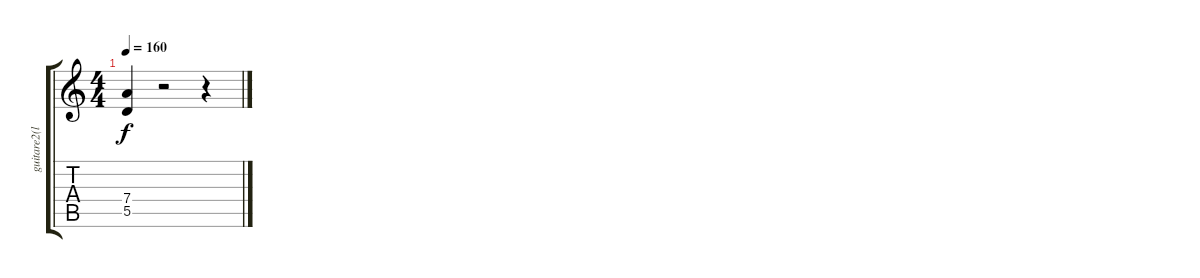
\track ("guitare2(lars)" "guitare2(l") {instrument distortionguitar}
\staff {score tabs}
\tuning (E4 B3 G3 D3 A2 E2) {hide}
\ts (4 4)
\tempo 160
\clef g2
\ks c
(7.4 5.5).4{dy f} r.2 r.4
